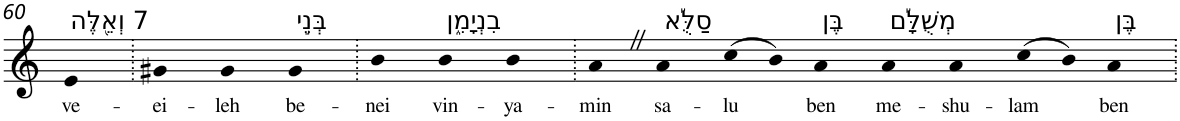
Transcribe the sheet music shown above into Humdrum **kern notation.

**kern	**text
*part1	*part1
*staff1	*staff1
*I"Piano	*
*I'Pno	*
!!LO:PB:g=z
*clefG2	*
*k[]	*
=60	=60
!LO:TX:a:t=7 וְאֵ֖לֶּה	!
!	!LO:LY:b
4e	ve-
=61.	=61.
!	!LO:LY:b
4g#X	-ei-
!	!LO:LY:b
4g#	-leh
!LO:TX:a:t=בְּנֵ֣י	!
!	!LO:LY:b
4g#	be-
=62.	=62.
!	!LO:LY:b
4b	-nei
!LO:TX:a:t=בִנְיָמִ֑ן	!
!	!LO:LY:b
4b	vin-
!	!LO:LY:b
4b	-ya-
=63.	=63.
!	!LO:LY:b
4aZ	-min
!LO:TX:a:t=סַלֻּ֡א	!
!	!LO:LY:b
4a	sa-
!	!LO:LY:b
(>8cc	-lu
8b)	.
!LO:TX:a:t=בֶּן	!
!	!LO:LY:b
4a	ben
!LO:TX:a:t=מְשֻׁלָּ֡ם	!
!	!LO:LY:b
4a	me-
!	!LO:LY:b
4a	-shu-
!	!LO:LY:b
(>8cc	-lam
8b)	.
!LO:TX:a:t=בֶּן	!
!	!LO:LY:b
4a	ben
=.	=.
*-	*-
